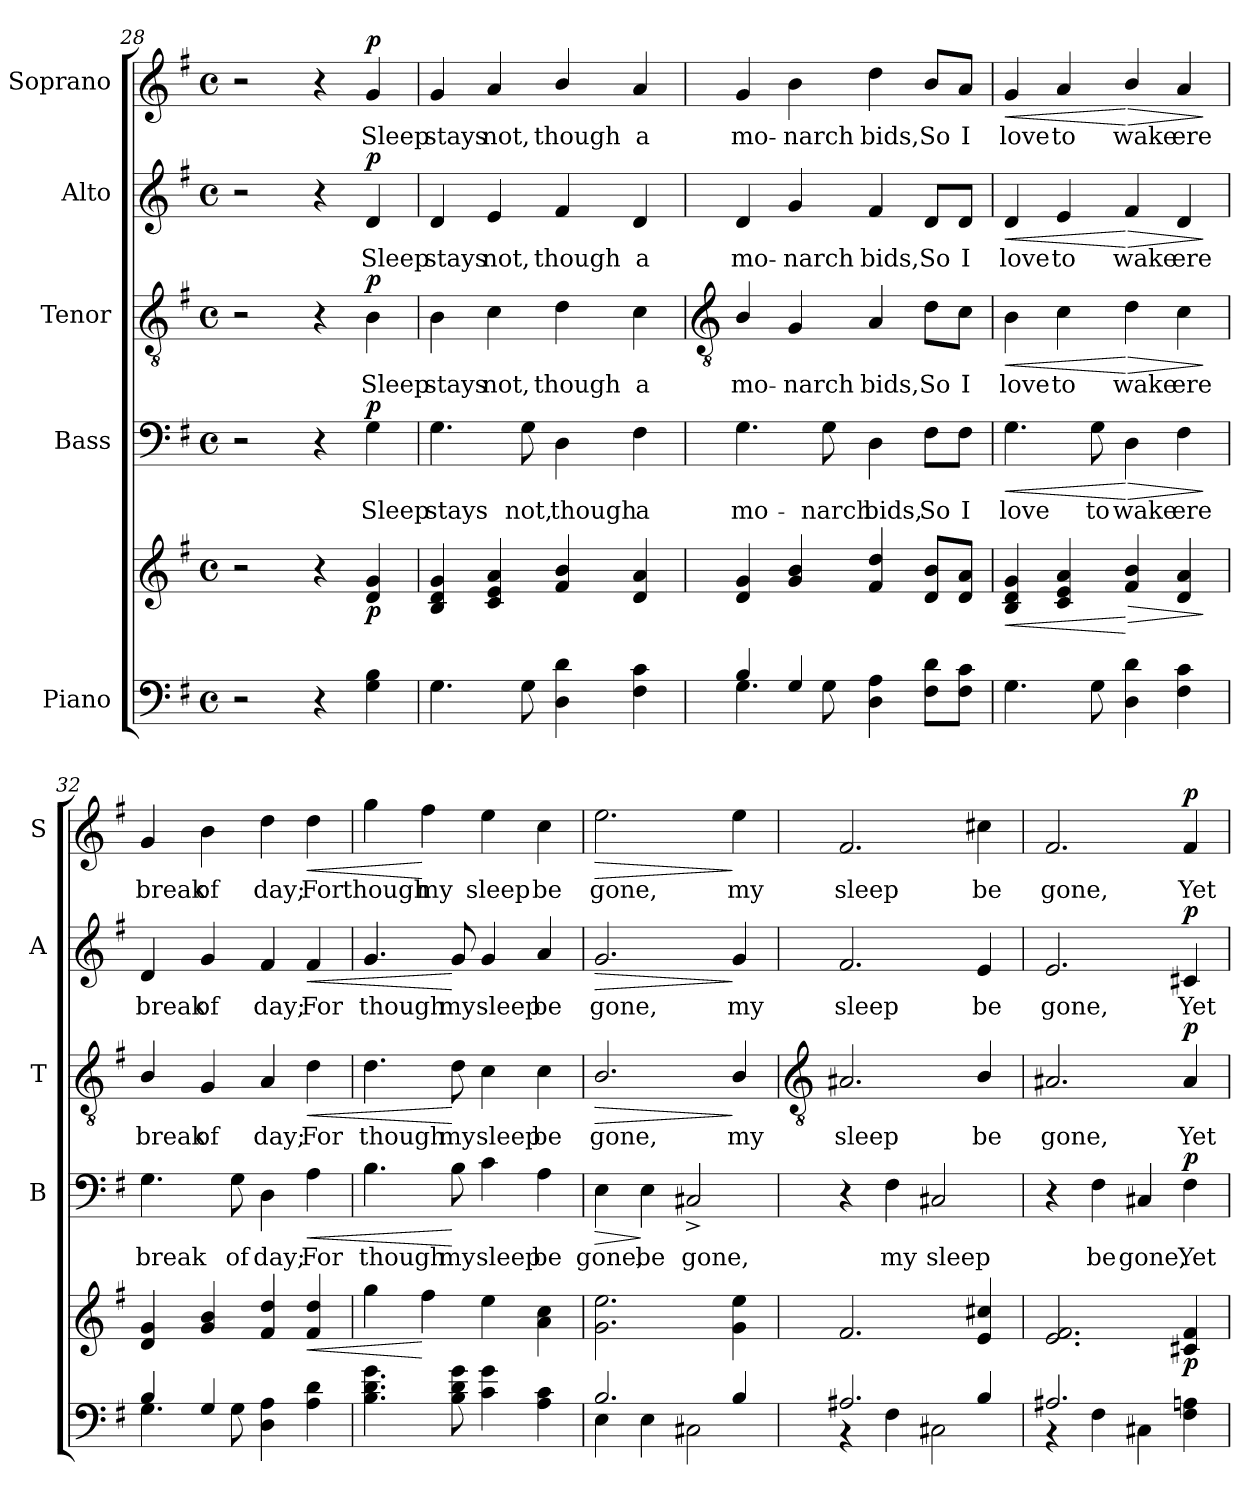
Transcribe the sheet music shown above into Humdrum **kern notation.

**kern	**kern	**dynam	**kern	**text	**dynam	**kern	**text	**dynam	**kern	**text	**dynam	**kern	**text	**dynam
*part5	*part5	*part5	*part4	*part4	*part4	*part3	*part3	*part3	*part2	*part2	*part2	*part1	*part1	*part1
*staff6	*staff5	*staff5/6	*staff4	*staff4	*staff4	*staff3	*staff3	*staff3	*staff2	*staff2	*staff2	*staff1	*staff1	*staff1
*I"Piano	*	*	*I"Bass	*	*	*I"Tenor	*	*	*I"Alto	*	*	*I"Soprano	*	*
*	*	*	*I'B	*	*	*I'T	*	*	*I'A	*	*	*I'S	*	*
*clefF4	*clefG2	*	*clefF4	*	*	*clefGv2	*	*	*clefG2	*	*	*clefG2	*	*
*k[f#]	*k[f#]	*	*k[f#]	*	*	*k[f#]	*	*	*k[f#]	*	*	*k[f#]	*	*
*G:	*G:	*	*G:	*	*	*G:	*	*	*G:	*	*	*G:	*	*
*M4/4	*M4/4	*	*M4/4	*	*	*M4/4	*	*	*M4/4	*	*	*M4/4	*	*
*met(c)	*met(c)	*	*met(c)	*	*	*met(c)	*	*	*met(c)	*	*	*met(c)	*	*
=28	=28	=28	=28	=28	=28	=28	=28	=28	=28	=28	=28	=28	=28	=28
2r	2r	.	2r	.	.	2r	.	.	2r	.	.	2r	.	.
4r	4r	.	4r	.	.	4r	.	.	4r	.	.	4r	.	.
!	!	!LO:DY:b	!	!LO:LY:b	!LO:DY:b	!	!LO:LY:b	!LO:DY:b	!	!LO:LY:b	!LO:DY:b	!	!LO:LY:b	!LO:DY:b
4G 4B	4d 4g	p	4G	Sleep	p	4B	Sleep	p	4d	Sleep	p	4g	Sleep	p
=29	=29	=29	=29	=29	=29	=29	=29	=29	=29	=29	=29	=29	=29	=29
!	!	!	!	!LO:LY:b	!	!	!LO:LY:b	!	!	!LO:LY:b	!	!	!LO:LY:b	!
4.G	4B 4d 4g	.	4.G	stays	.	4B	stays	.	4d	stays	.	4g	stays	.
!	!	!	!	!	!	!	!LO:LY:b	!	!	!LO:LY:b	!	!	!LO:LY:b	!
.	4c 4e 4a	.	.	.	.	4c	not,	.	4e	not,	.	4a	not,	.
!	!	!	!	!LO:LY:b	!	!	!	!	!	!	!	!	!	!
8G	.	.	8G	not,	.	.	.	.	.	.	.	.	.	.
!	!	!	!	!LO:LY:b	!	!	!LO:LY:b	!	!	!LO:LY:b	!	!	!LO:LY:b	!
4D 4d	4f# 4b	.	4D	though	.	4d	though	.	4f#	though	.	4b/	though	.
!	!	!	!	!LO:LY:b	!	!	!LO:LY:b	!	!	!LO:LY:b	!	!	!LO:LY:b	!
4F# 4c	4d 4a	.	4F#	a	.	4c	a	.	4d	a	.	4a	a	.
!!LO:LB:g=z
=30	=30	=30	=30	=30	=30	=30	=30	=30	=30	=30	=30	=30	=30	=30
*	*	*	*	*	*	*clefGv2	*	*	*	*	*	*	*	*
*^	*	*	*	*	*	*	*	*	*	*	*	*	*	*
!	!	!	!	!	!LO:LY:b	!	!	!LO:LY:b	!	!	!LO:LY:b	!	!	!LO:LY:b	!
4B/	4.G\	4d 4g	.	4.G	mo-	.	4B/	mo-	.	4d	mo-	.	4g	mo-	.
!	!	!	!	!	!	!	!	!LO:LY:b	!	!	!LO:LY:b	!	!	!LO:LY:b	!
4G/	.	4g 4b	.	.	.	.	4G	-narch	.	4g	-narch	.	4b	-narch	.
!	!	!	!	!	!LO:LY:b	!	!	!	!	!	!	!	!	!	!
.	8G\	.	.	8G	-narch	.	.	.	.	.	.	.	.	.	.
!	!	!	!	!	!LO:LY:b	!	!	!LO:LY:b	!	!	!LO:LY:b	!	!	!LO:LY:b	!
2ryy	4D\ 4A\	4f# 4dd	.	4D	bids,	.	4A	bids,	.	4f#	bids,	.	4dd	bids,	.
!	!	!	!	!	!LO:LY:b	!	!	!LO:LY:b	!	!	!LO:LY:b	!	!	!LO:LY:b	!
.	8F#\ 8d\L	8d 8bL	.	8F#\L	So	.	8d\L	So	.	8d/L	So	.	8b/L	So	.
!	!	!	!	!	!LO:LY:b	!	!	!LO:LY:b	!	!	!LO:LY:b	!	!	!LO:LY:b	!
.	8F#\ 8c\J	8d 8aJ	.	8F#\J	I	.	8c\J	I	.	8d/J	I	.	8a/J	I	.
=31	=31	=31	=31	=31	=31	=31	=31	=31	=31	=31	=31	=31	=31	=31	=31
!	!	!	!LO:HP:b	!	!LO:LY:b	!LO:HP:b	!	!LO:LY:b	!LO:HP:b	!	!LO:LY:b	!LO:HP:b	!	!LO:LY:b	!LO:HP:b
1ryy	4.G\	4B 4d 4g	<	4.G	love	<	4B	love	<	4d	love	<	4g	love	<
!	!	!	!	!	!	!	!	!LO:LY:b	!	!	!LO:LY:b	!	!	!LO:LY:b	!
.	.	4c 4e 4a	.	.	.	.	4c	to	.	4e	to	.	4a	to	.
!	!	!	!	!	!LO:LY:b	!	!	!	!	!	!	!	!	!	!
.	8G\	.	.	8G	to	.	.	.	.	.	.	.	.	.	.
!	!	!	!LO:HP:n=1:b	!	!LO:LY:b	!LO:HP:n=1:b	!	!LO:LY:b	!LO:HP:n=1:b	!	!LO:LY:b	!LO:HP:n=1:b	!	!LO:LY:b	!LO:HP:n=1:b
.	4D\ 4d\	4f# 4b	[ >	4D	wake	[ >	4d	wake	[ >	4f#	wake	[ >	4b/	wake	[ >
!	!	!	!	!	!LO:LY:b	!	!	!LO:LY:b	!	!	!LO:LY:b	!	!	!LO:LY:b	!
.	4F#\ 4c\	4d 4a	.	4F#	ere	.	4c	ere	.	4d	ere	.	4a	ere	.
*v	*v	*	*	*	*	*	*	*	*	*	*	*	*	*	*
.	.	]	.	.	]	.	.	]	.	.	]	.	.	]
=32	=32	=32	=32	=32	=32	=32	=32	=32	=32	=32	=32	=32	=32	=32
*^	*	*	*	*	*	*	*	*	*	*	*	*	*	*
!	!	!	!	!	!LO:LY:b	!	!	!LO:LY:b	!	!	!LO:LY:b	!	!	!LO:LY:b	!
4B/	4.G\	4d 4g	.	4.G	break	.	4B/	break	.	4d	break	.	4g	break	.
!	!	!	!	!	!	!	!	!LO:LY:b	!	!	!LO:LY:b	!	!	!LO:LY:b	!
4G/	.	4g 4b	.	.	.	.	4G	of	.	4g	of	.	4b	of	.
!	!	!	!	!	!LO:LY:b	!	!	!	!	!	!	!	!	!	!
.	8G\	.	.	8G	of	.	.	.	.	.	.	.	.	.	.
!	!	!	!	!	!LO:LY:b	!	!	!LO:LY:b	!	!	!LO:LY:b	!	!	!LO:LY:b	!
2ryy	4D\ 4A\	4f# 4dd	.	4D	day;	.	4A	day;	.	4f#	day;	.	4dd	day;	.
!	!	!	!LO:HP:b	!	!LO:LY:b	!LO:HP:b	!	!LO:LY:b	!LO:HP:b	!	!LO:LY:b	!LO:HP:b	!	!LO:LY:b	!LO:HP:b
.	4A\ 4d\	4f# 4dd	<	4A	For	<	4d	For	<	4f#	For	<	4dd	For	<
=33	=33	=33	=33	=33	=33	=33	=33	=33	=33	=33	=33	=33	=33	=33	=33
!	!	!	!	!	!LO:LY:b	!	!	!LO:LY:b	!	!	!LO:LY:b	!	!	!LO:LY:b	!
1ryy	4.B\ 4.d\ 4.g\	4gg	.	4.B	though	.	4.d	though	.	4.g	though	.	4gg	though	.
!	!	!	!	!	!	!	!	!	!	!	!	!	!	!LO:LY:b	!
.	.	4ff#	[	.	.	.	.	.	.	.	.	.	4ff#	my	[
!	!	!	!	!	!LO:LY:b	!	!	!LO:LY:b	!	!	!LO:LY:b	!	!	!	!
.	8B\ 8d\ 8g\	.	.	8B	my	[	8d	my	[	8g	my	[	.	.	.
!	!	!	!	!	!LO:LY:b	!	!	!LO:LY:b	!	!	!LO:LY:b	!	!	!LO:LY:b	!
.	4c\ 4g\	4ee	.	4c	sleep	.	4c	sleep	.	4g	sleep	.	4ee	sleep	.
!	!	!	!	!	!LO:LY:b	!	!	!LO:LY:b	!	!	!LO:LY:b	!	!	!LO:LY:b	!
.	4A\ 4c\	4a 4cc	.	4A	be	.	4c	be	.	4a	be	.	4cc	be	.
=34	=34	=34	=34	=34	=34	=34	=34	=34	=34	=34	=34	=34	=34	=34	=34
!	!	!	!	!	!LO:LY:b	!LO:HP:b	!	!LO:LY:b	!LO:HP:b	!	!LO:LY:b	!LO:HP:b	!	!LO:LY:b	!LO:HP:b
2.B/	4E\	2.g 2.ee	.	4E	gone,	>	2.B/	gone,	>	2.g	gone,	>	2.ee	gone,	>
!	!	!	!	!	!LO:LY:b	!	!	!	!	!	!	!	!	!	!
.	4E\	.	.	4E	be	]	.	.	.	.	.	.	.	.	.
!	!	!	!	!	!LO:LY:b	!	!	!	!	!	!	!	!	!	!
.	2C#X\	.	.	2C#X^	gone,	.	.	.	.	.	.	.	.	.	.
!	!	!	!	!	!	!	!	!LO:LY:b	!	!	!LO:LY:b	!	!	!LO:LY:b	!
4B/	.	4g 4ee	.	.	.	.	4B/	my	]	4g	my	]	4ee	my	]
!!LO:LB:g=z
=35	=35	=35	=35	=35	=35	=35	=35	=35	=35	=35	=35	=35	=35	=35	=35
*	*	*	*	*	*	*	*clefGv2	*	*	*	*	*	*	*	*
!	!	!	!	!	!	!	!	!LO:LY:b	!	!	!LO:LY:b	!	!	!LO:LY:b	!
2.A#X/	4r	2.f#	.	4r	.	.	2.A#X	sleep	.	2.f#	sleep	.	2.f#	sleep	.
!	!	!	!	!	!LO:LY:b	!	!	!	!	!	!	!	!	!	!
.	4F#\	.	.	4F#	my	.	.	.	.	.	.	.	.	.	.
!	!	!	!	!	!LO:LY:b	!	!	!	!	!	!	!	!	!	!
.	2C#X\	.	.	2C#X	sleep	.	.	.	.	.	.	.	.	.	.
!	!	!	!	!	!	!	!	!LO:LY:b	!	!	!LO:LY:b	!	!	!LO:LY:b	!
4B/	.	4e 4cc#X	.	.	.	.	4B/	be	.	4e	be	.	4cc#X	be	.
=36	=36	=36	=36	=36	=36	=36	=36	=36	=36	=36	=36	=36	=36	=36	=36
!	!	!	!	!	!	!	!	!LO:LY:b	!	!	!LO:LY:b	!	!	!LO:LY:b	!
2.A#X/	4r	2.e 2.f#	.	4r	.	.	2.A#X	gone,	.	2.e	gone,	.	2.f#	gone,	.
!	!	!	!	!	!LO:LY:b	!	!	!	!	!	!	!	!	!	!
.	4F#\	.	.	4F#	be	.	.	.	.	.	.	.	.	.	.
!	!	!	!	!	!LO:LY:b	!	!	!	!	!	!	!	!	!	!
.	4C#X\	.	.	4C#X	gone,	.	.	.	.	.	.	.	.	.	.
!	!	!	!LO:DY:b	!	!LO:LY:b	!LO:DY:b	!	!LO:LY:b	!LO:DY:b	!	!LO:LY:b	!LO:DY:b	!	!LO:LY:b	!LO:DY:b
4ryy	4F#\ 4A\	4c#X 4f#	p	4F#	Yet	p	4A#	Yet	p	4c#X	Yet	p	4f#	Yet	p
*v	*v	*	*	*	*	*	*	*	*	*	*	*	*	*	*
=	=	=	=	=	=	=	=	=	=	=	=	=	=	=
*-	*-	*-	*-	*-	*-	*-	*-	*-	*-	*-	*-	*-	*-	*-
